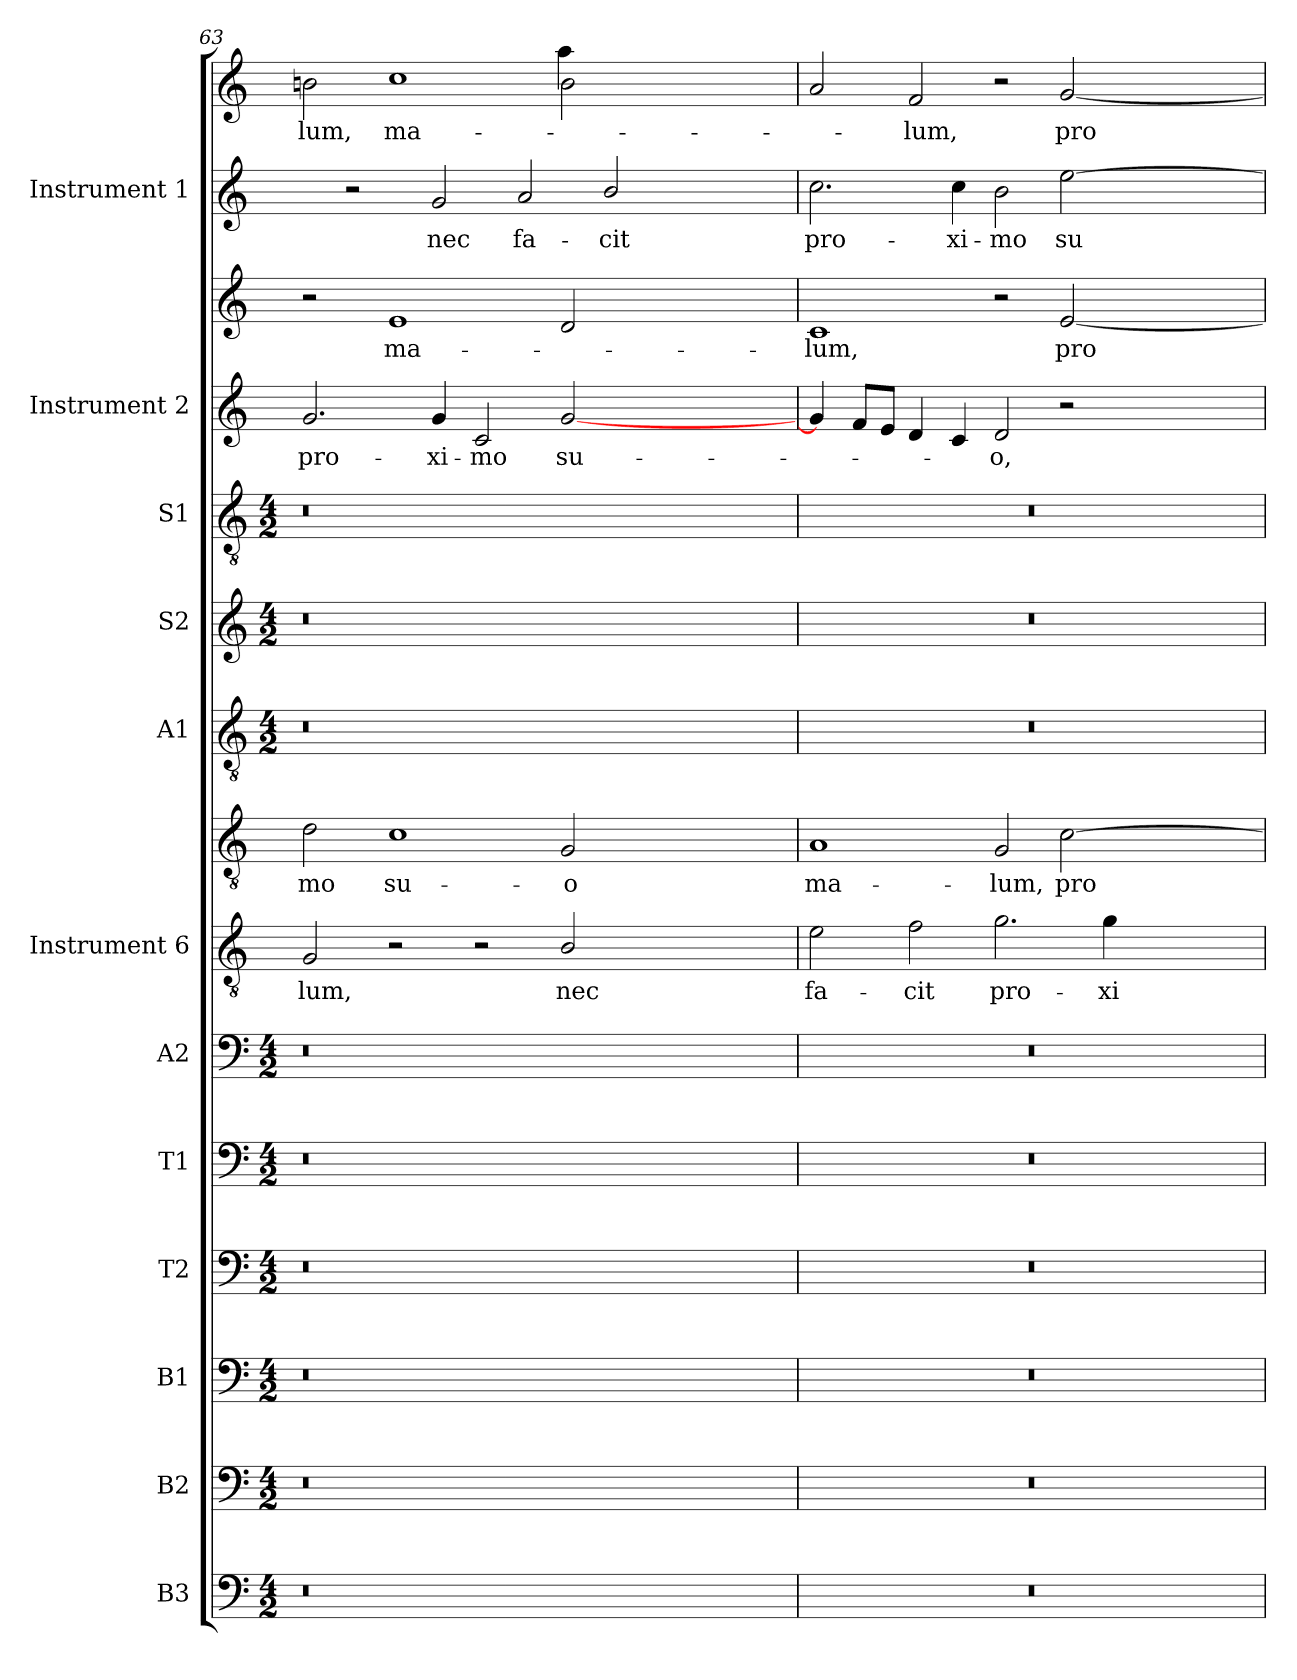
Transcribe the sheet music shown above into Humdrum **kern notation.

**kern	**kern	**kern	**kern	**kern	**kern	**kern	**text	**kern	**text	**kern	**kern	**kern	**kern	**text	**kern	**text	**kern	**text	**kern	**text
*part12	*part11	*part10	*part9	*part8	*part7	*part6	*part6	*part6	*part6	*part5	*part4	*part3	*part2	*part2	*part2	*part2	*part1	*part1	*part1	*part1
*staff15	*staff14	*staff13	*staff12	*staff11	*staff10	*staff9	*staff9	*staff8	*staff8	*staff7	*staff6	*staff5	*staff4	*staff4	*staff3	*staff3	*staff2	*staff2	*staff1	*staff1
*I"B3	*I"B2	*I"B1	*I"T2	*I"T1	*I"A2	*I"Instrument 6	*	*	*	*I"A1	*I"S2	*I"S1	*I"Instrument 2	*	*	*	*I"Instrument 1	*	*	*
*clefF4	*clefF4	*clefF4	*clefF4	*clefF4	*clefF4	*clefGv2	*	*clefGv2	*	*clefGv2	*clefG2	*clefGv2	*clefG2	*	*clefG2	*	*clefG2	*	*clefG2	*
*	*	*	*	*	*	*	*	*	*	*k[]	*	*	*	*	*	*	*	*	*	*
*	*	*	*	*	*	*	*	*	*	*C:	*	*	*	*	*	*	*	*	*	*
*M4/2	*M4/2	*M4/2	*M4/2	*M4/2	*M4/2	*	*	*	*	*M4/2	*M4/2	*M4/2	*	*	*	*	*	*	*	*
=63	=63	=63	=63	=63	=63	=63	=63	=63	=63	=63	=63	=63	=63	=63	=63	=63	=63	=63	=63	=63
!	!	!	!	!	!	!	!LO:LY:b:cj	!	!LO:LY:b:cj	!	!	!	!	!LO:LY:b:cj	!	!	!	!	!	!LO:LY:b:cj
*	*	*	*	*	*	*	*	*	*	*	*	*	*	*	*	*	*	*	*^	*
0r	0r	0r	0r	0r	0r	2G/	-lum,	2d\	mo	0r	0r	0r	2.g/	pro-	2r	.	4ryy	.	2bn\	1.ryy	-lum,
.	.	.	.	.	.	.	.	.	.	.	.	.	.	.	.	.	2r	.	.	.	.
!	!	!	!	!	!	!	!	!	!LO:LY:b:rj	!	!	!	!	!	!	!LO:LY:b:rj	!	!	!	!	!LO:LY:b:rj
.	.	.	.	.	.	2r	.	1c	su-	.	.	.	.	.	1e	-ma-	.	.	1cc	.	ma-
!	!	!	!	!	!	!	!	!	!	!	!	!	!	!LO:LY:b:rj	!	!	!	!LO:LY:b:cj	!	!	!
.	.	.	.	.	.	.	.	.	.	.	.	.	4g/	-xi-	.	.	2g/	-nec	.	.	.
!	!	!	!	!	!	!	!	!	!	!	!	!	!	!LO:LY:b:cj	!	!	!	!	!	!	!
.	.	.	.	.	.	2r	.	.	.	.	.	.	2c/	-mo	.	.	.	.	.	.	.
!	!	!	!	!	!	!	!	!	!	!	!	!	!	!	!	!	!	!LO:LY:b:rj	!	!	!
.	.	.	.	.	.	.	.	.	.	.	.	.	.	.	.	.	2a/	fa-	.	.	.
!	!	!	!	!	!	!	!LO:LY:b:cj	!	!LO:LY:b:rj	!	!	!	!	!LO:LY:b:rj	!	!	!	!	!	!	!
.	.	.	.	.	.	2B/	nec	2G/	-o	.	.	.	[>2g/	su-	2d/	.	.	.	2b\	4aa\	.
!	!	!	!	!	!	!	!	!	!	!	!	!	!	!	!	!	!	!LO:LY:b:cj	!	!	!
.	.	.	.	.	.	.	.	.	.	.	.	.	.	.	.	.	2b/	-cit	.	4ryy	.
4ryy	4ryy	4ryy	4ryy	4ryy	4ryy	4ryy	.	4ryy	.	4ryy	4ryy	4ryy	4ryy	.	4ryy	.	.	.	4ryy	4ryy	.
=64	=64	=64	=64	=64	=64	=64	=64	=64	=64	=64	=64	=64	=64	=64	=64	=64	=64	=64	=64	=64	=64
!	!	!	!	!	!	!	!LO:LY:b:rj	!	!LO:LY:b:rj	!	!	!	!	!	!	!LO:LY:b:cj	!	!LO:LY:b:cj	!	!	!
*	*	*	*	*	*	*	*	*	*	*	*	*	*	*	*	*	*	*	*v	*v	*
0r	0r	0r	0r	0r	0r	2e\	fa-	1A	-ma-	0r	0r	0r	4g/]	.	1c	lum,	2.cc\	pro-	2a/	.
.	.	.	.	.	.	.	.	.	.	.	.	.	8f/L	.	.	.	.	.	.	.
.	.	.	.	.	.	.	.	.	.	.	.	.	8e/J	.	.	.	.	.	.	.
!	!	!	!	!	!	!	!LO:LY:b:cj	!	!	!	!	!	!	!	!	!	!	!	!	!LO:LY:b:cj
.	.	.	.	.	.	2f\	-cit	.	.	.	.	.	4d/	.	.	.	.	.	2f/	-lum,
!	!	!	!	!	!	!	!	!	!	!	!	!	!	!	!	!	!	!LO:LY:b:rj	!	!
.	.	.	.	.	.	.	.	.	.	.	.	.	4c/	.	.	.	4cc\	-xi-	.	.
!	!	!	!	!	!	!	!LO:LY:b:cj	!	!LO:LY:b:cj	!	!	!	!	!LO:LY:b:rj	!	!	!	!LO:LY:b:cj	!	!
.	.	.	.	.	.	2.g\	pro-	2G/	-lum,	.	.	.	2d/	-o,	2r	.	2b\	-mo	2r	.
!	!	!	!	!	!	!	!	!	!LO:LY:b:cj	!	!	!	!	!	!	!LO:LY:b:cj	!	!LO:LY:b:rj	!	!LO:LY:b:cj
.	.	.	.	.	.	.	.	[>2c\	pro-	.	.	.	2r	.	[<2e/	pro-	[<2ee\	su-	[>2g/	pro-
!	!	!	!	!	!	!	!LO:LY:b:rj	!	!	!	!	!	!	!	!	!	!	!	!	!
.	.	.	.	.	.	4g\	-xi-	.	.	.	.	.	.	.	.	.	.	.	.	.
=	=	=	=	=	=	=	=	=	=	=	=	=	=	=	=	=	=	=	=	=
*-	*-	*-	*-	*-	*-	*-	*-	*-	*-	*-	*-	*-	*-	*-	*-	*-	*-	*-	*-	*-
